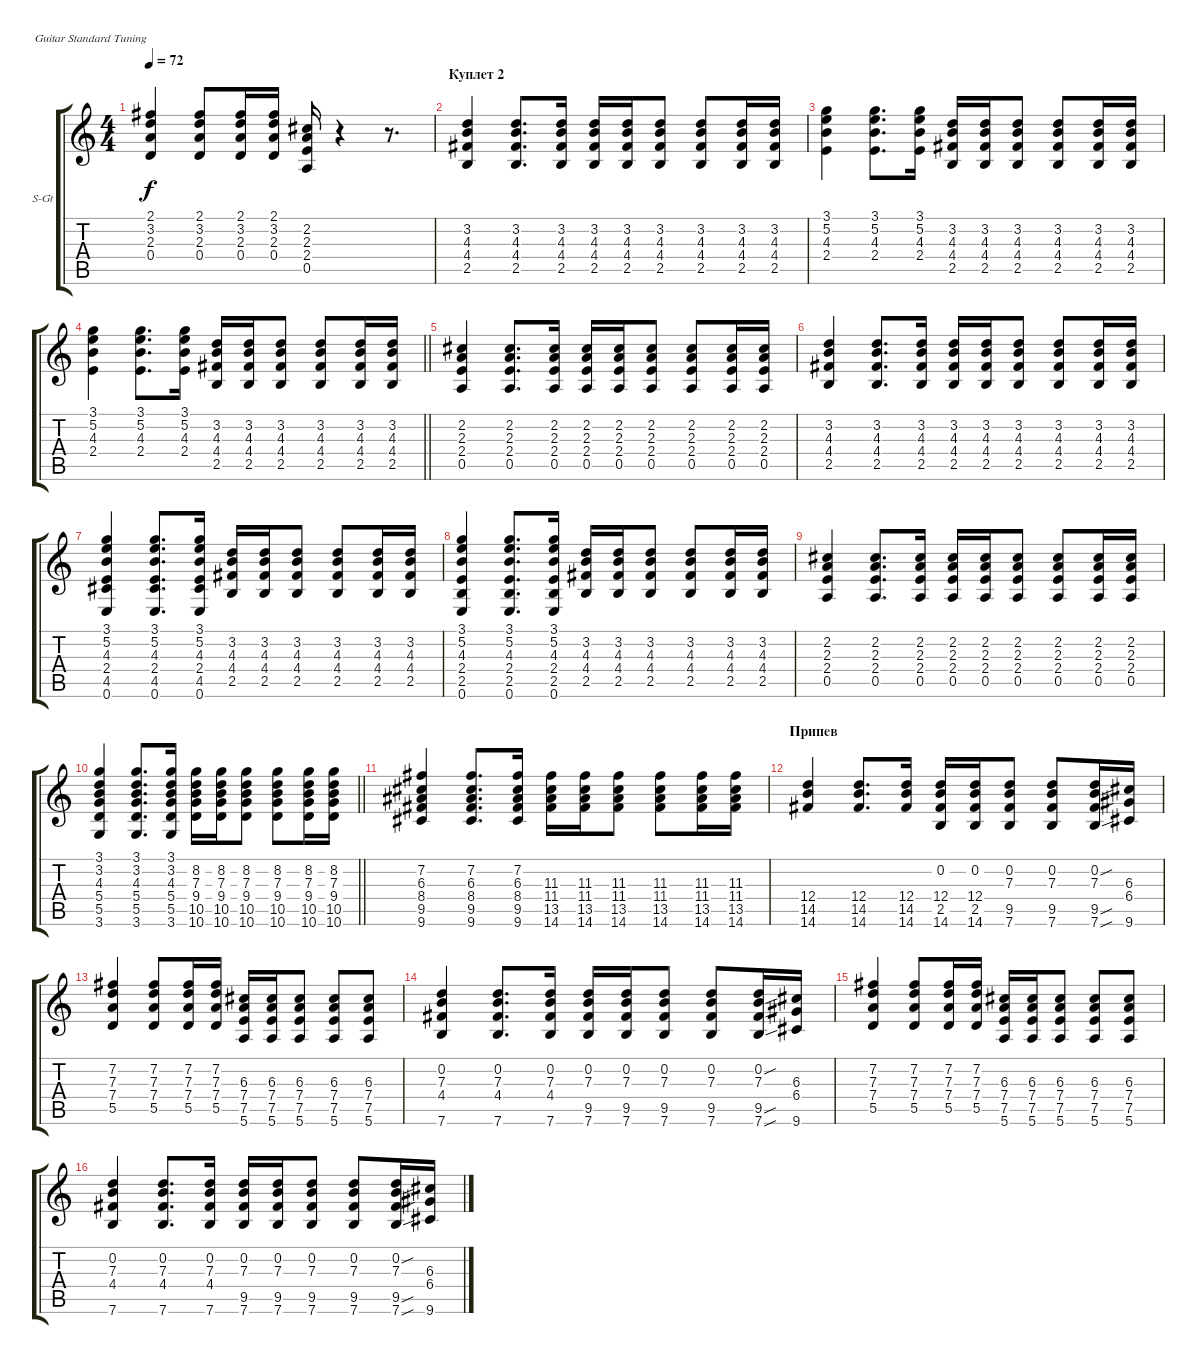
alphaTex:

\bracketExtendMode groupsimilarinstruments
\firstSystemTrackNameOrientation horizontal
\otherSystemsTrackNameOrientation horizontal
\track ("Гитара 3" "S-Gt") {instrument acousticguitarsteel}
\staff {score tabs}
\tuning (E4 B3 G3 D3 A2 E2)
\ts (4 4)
\tempo 72
\clef g2
\scale
0.333333
\ks c
(2.1 3.2 2.3 0.4).4{dy f} (2.1 3.2 2.3 0.4).8 (2.1 3.2 2.3 0.4).16 (2.1 3.2 2.3 0.4).16 (2.2 2.3 2.4 0.5).16 r.4 r.8{d} |
\section ("" "Куплет 2")
\scale
0.333333 (3.2 4.3 4.4 2.5).4 (3.2 4.3 4.4 2.5).8{d} (3.2 4.3 4.4 2.5).16 (3.2 4.3 4.4 2.5).16 (3.2 4.3 4.4 2.5).16 (3.2 4.3 4.4 2.5).8 (3.2 4.3 4.4 2.5).8 (3.2 4.3 4.4 2.5).16 (3.2 4.3 4.4 2.5).16 |
\scale
0.333333 (3.1 5.2 4.3 2.4).4 (3.1 5.2 4.3 2.4).8{d} (3.1 5.2 4.3 2.4).16 (3.2 4.3 4.4 2.5).16 (3.2 4.3 4.4 2.5).16 (3.2 4.3 4.4 2.5).8 (3.2 4.3 4.4 2.5).8 (3.2 4.3 4.4 2.5).16 (3.2 4.3 4.4 2.5).16 |
\scale
0.333333
\barLineRight lightlight
(3.1 5.2 4.3 2.4).4 (3.1 5.2 4.3 2.4).8{d} (3.1 5.2 4.3 2.4).16 (3.2 4.3 4.4 2.5).16 (3.2 4.3 4.4 2.5).16 (3.2 4.3 4.4 2.5).8 (3.2 4.3 4.4 2.5).8 (3.2 4.3 4.4 2.5).16 (3.2 4.3 4.4 2.5).16 |
\scale
0.333333 (2.2 2.3 2.4 0.5).4 (2.2 2.3 2.4 0.5).8{d} (2.2 2.3 2.4 0.5).16 (2.2 2.3 2.4 0.5).16 (2.2 2.3 2.4 0.5).16 (2.2 2.3 2.4 0.5).8 (2.2 2.3 2.4 0.5).8 (2.2 2.3 2.4 0.5).16 (2.2 2.3 2.4 0.5).16 |
\scale
0.333333 (3.2 4.3 4.4 2.5).4 (3.2 4.3 4.4 2.5).8{d} (3.2 4.3 4.4 2.5).16 (3.2 4.3 4.4 2.5).16 (3.2 4.3 4.4 2.5).16 (3.2 4.3 4.4 2.5).8 (3.2 4.3 4.4 2.5).8 (3.2 4.3 4.4 2.5).16 (3.2 4.3 4.4 2.5).16 |
\scale
0.333333 (3.1 5.2 4.3 2.4 4.5 0.6).4 (3.1 5.2 4.3 2.4 4.5 0.6).8{d} (3.1 5.2 4.3 2.4 4.5 0.6).16 (3.2 4.3 4.4 2.5).16 (3.2 4.3 4.4 2.5).16 (3.2 4.3 4.4 2.5).8 (3.2 4.3 4.4 2.5).8 (3.2 4.3 4.4 2.5).16 (3.2 4.3 4.4 2.5).16 |
\scale
0.333333 (3.1 5.2 4.3 2.4 2.5 0.6).4 (3.1 5.2 4.3 2.4 2.5 0.6).8{d} (3.1 5.2 4.3 2.4 2.5 0.6).16 (3.2 4.3 4.4 2.5).16 (3.2 4.3 4.4 2.5).16 (3.2 4.3 4.4 2.5).8 (3.2 4.3 4.4 2.5).8 (3.2 4.3 4.4 2.5).16 (3.2 4.3 4.4 2.5).16 |
\scale
0.333333 (2.2 2.3 2.4 0.5).4 (2.2 2.3 2.4 0.5).8{d} (2.2 2.3 2.4 0.5).16 (2.2 2.3 2.4 0.5).16 (2.2 2.3 2.4 0.5).16 (2.2 2.3 2.4 0.5).8 (2.2 2.3 2.4 0.5).8 (2.2 2.3 2.4 0.5).16 (2.2 2.3 2.4 0.5).16 |
\scale
0.333333
\barLineRight lightlight
(3.1 3.2 4.3 5.4 5.5 3.6).4 (3.1 3.2 4.3 5.4 5.5 3.6).8{d} (3.1 3.2 4.3 5.4 5.5 3.6).16 (8.2 7.3 9.4 10.5 10.6).16 (8.2 7.3 9.4 10.5 10.6).16 (8.2 7.3 9.4 10.5 10.6).8 (8.2 7.3 9.4 10.5 10.6).8 (8.2 7.3 9.4 10.5 10.6).16 (8.2 7.3 9.4 10.5 10.6).16 |
\scale
0.333333 (7.2 6.3 8.4 9.5 9.6).4 (7.2 6.3 8.4 9.5 9.6).8{d} (7.2 6.3 8.4 9.5 9.6).16 (11.3 11.4 13.5 14.6).16 (11.3 11.4 13.5 14.6).16 (11.3 11.4 13.5 14.6).8 (11.3 11.4 13.5 14.6).8 (11.3 11.4 13.5 14.6).16 (11.3 11.4 13.5 14.6).16 |
\section ("" "Припев")
\scale
0.333333 (12.4 14.5 14.6).4 (12.4 14.5 14.6).8{d} (12.4 14.5 14.6).16 (12.4 0.2 14.6 2.5).16 (12.4 0.2 14.6 2.5).16 (7.3 0.2 9.5 7.6).8 (7.3 0.2 9.5 7.6).8 (7.3 0.2{sou} 9.5{sou} 7.6{sou}).16 (6.3 6.4 9.6).16 |
\scale
0.333333 (7.2 7.3 7.4 5.5).4 (7.2 7.3 7.4 5.5).8 (7.2 7.3 7.4 5.5).16 (7.2 7.3 7.4 5.5).16 (6.3 7.4 7.5 5.6).16 (6.3 7.4 7.5 5.6).16 (6.3 7.4 7.5 5.6).8 (6.3 7.4 7.5 5.6).8 (6.3 7.4 7.5 5.6).8 |
\scale
0.333333 (7.3 0.2 4.4 7.6).4 (7.3 0.2 4.4 7.6).8{d} (7.3 0.2 4.4 7.6).16 (7.3 0.2 9.5 7.6).16 (7.3 0.2 9.5 7.6).16 (7.3 0.2 9.5 7.6).8 (7.3 0.2 9.5 7.6).8 (7.3 0.2{sou} 9.5{sou} 7.6{sou}).16 (6.3 6.4 9.6).16 |
\scale
0.333333 (7.2 7.3 7.4 5.5).4 (7.2 7.3 7.4 5.5).8 (7.2 7.3 7.4 5.5).16 (7.2 7.3 7.4 5.5).16 (6.3 7.4 7.5 5.6).16 (6.3 7.4 7.5 5.6).16 (6.3 7.4 7.5 5.6).8 (6.3 7.4 7.5 5.6).8 (6.3 7.4 7.5 5.6).8 |
\scale
0.333333 (7.3 0.2 4.4 7.6).4 (7.3 0.2 4.4 7.6).8{d} (7.3 0.2 4.4 7.6).16 (7.3 0.2 9.5 7.6).16 (7.3 0.2 9.5 7.6).16 (7.3 0.2 9.5 7.6).8 (7.3 0.2 9.5 7.6).8 (7.3 0.2{sou} 9.5{sou} 7.6{sou}).16 (6.3 6.4 9.6).16
